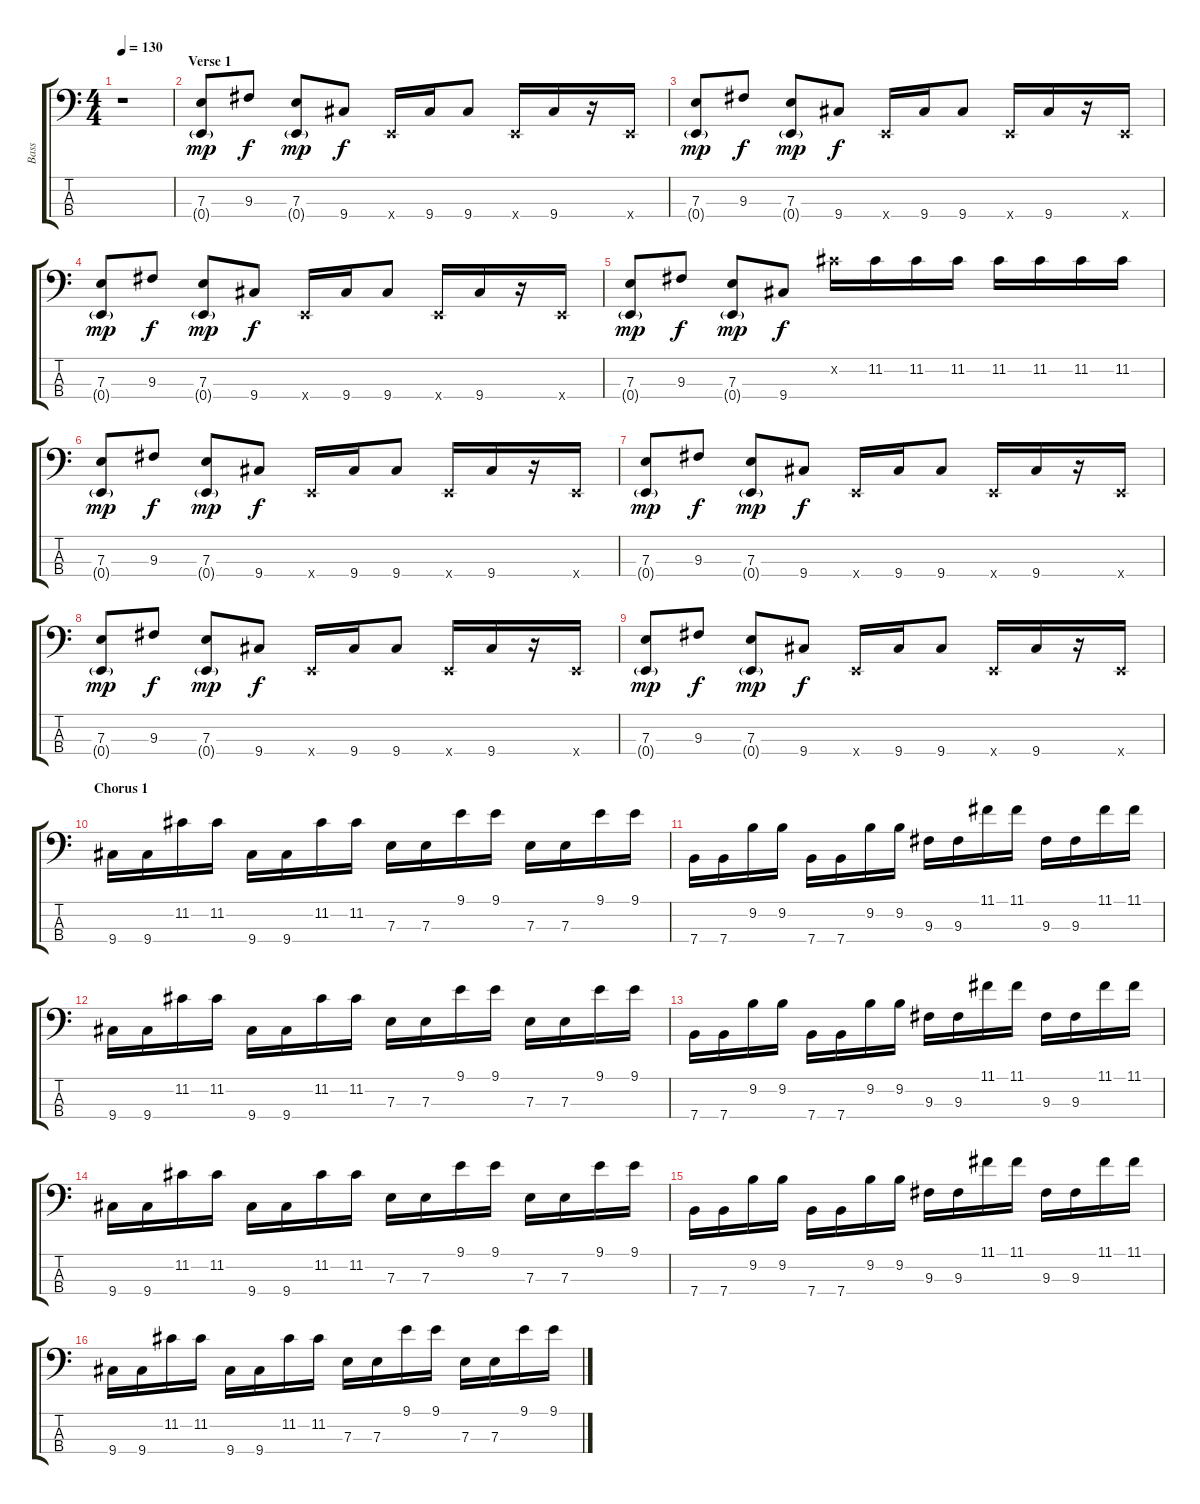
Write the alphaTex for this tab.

\track ("Bass" "Bass") {instrument electricbassfinger}
\staff {score tabs}
\tuning (G2 D2 A1 E1) {hide}
\ts (4 4)
\tempo 130
\clef f4
\ks c
r.1{dy mp instrument electricbassfinger} |
\section ("" "Verse 1")
(7.3 0.4{g}).8 9.3.8{dy f} (7.3 0.4{g}).8{dy mp} 9.4.8{dy f} 0.4{x}.16 9.4.16 9.4.8 0.4{x}.16 9.4.16 r.16 0.4{x}.16 |
(7.3 0.4{g}).8{dy mp} 9.3.8{dy f} (7.3 0.4{g}).8{dy mp} 9.4.8{dy f} 0.4{x}.16 9.4.16 9.4.8 0.4{x}.16 9.4.16 r.16 0.4{x}.16 |
(7.3 0.4{g}).8{dy mp} 9.3.8{dy f} (7.3 0.4{g}).8{dy mp} 9.4.8{dy f} 0.4{x}.16 9.4.16 9.4.8 0.4{x}.16 9.4.16 r.16 0.4{x}.16 |
(7.3 0.4{g}).8{dy mp} 9.3.8{dy f} (7.3 0.4{g}).8{dy mp} 9.4.8{dy f} 11.2{x}.16 11.2.16 11.2.16 11.2.16 11.2.16 11.2.16 11.2.16 11.2.16 |
(7.3 0.4{g}).8{dy mp} 9.3.8{dy f} (7.3 0.4{g}).8{dy mp} 9.4.8{dy f} 0.4{x}.16 9.4.16 9.4.8 0.4{x}.16 9.4.16 r.16 0.4{x}.16 |
(7.3 0.4{g}).8{dy mp} 9.3.8{dy f} (7.3 0.4{g}).8{dy mp} 9.4.8{dy f} 0.4{x}.16 9.4.16 9.4.8 0.4{x}.16 9.4.16 r.16 0.4{x}.16 |
(7.3 0.4{g}).8{dy mp} 9.3.8{dy f} (7.3 0.4{g}).8{dy mp} 9.4.8{dy f} 0.4{x}.16 9.4.16 9.4.8 0.4{x}.16 9.4.16 r.16 0.4{x}.16 |
(7.3 0.4{g}).8{dy mp} 9.3.8{dy f} (7.3 0.4{g}).8{dy mp} 9.4.8{dy f} 0.4{x}.16 9.4.16 9.4.8 0.4{x}.16 9.4.16 r.16 0.4{x}.16 |
\section ("" "Chorus 1")
9.4.16 9.4.16 11.2.16 11.2.16 9.4.16 9.4.16 11.2.16 11.2.16 7.3.16 7.3.16 9.1.16 9.1.16 7.3.16 7.3.16 9.1.16 9.1.16 |
7.4.16 7.4.16 9.2.16 9.2.16 7.4.16 7.4.16 9.2.16 9.2.16 9.3.16 9.3.16 11.1.16 11.1.16 9.3.16 9.3.16 11.1.16 11.1.16 |
9.4.16 9.4.16 11.2.16 11.2.16 9.4.16 9.4.16 11.2.16 11.2.16 7.3.16 7.3.16 9.1.16 9.1.16 7.3.16 7.3.16 9.1.16 9.1.16 |
7.4.16 7.4.16 9.2.16 9.2.16 7.4.16 7.4.16 9.2.16 9.2.16 9.3.16 9.3.16 11.1.16 11.1.16 9.3.16 9.3.16 11.1.16 11.1.16 |
9.4.16 9.4.16 11.2.16 11.2.16 9.4.16 9.4.16 11.2.16 11.2.16 7.3.16 7.3.16 9.1.16 9.1.16 7.3.16 7.3.16 9.1.16 9.1.16 |
7.4.16 7.4.16 9.2.16 9.2.16 7.4.16 7.4.16 9.2.16 9.2.16 9.3.16 9.3.16 11.1.16 11.1.16 9.3.16 9.3.16 11.1.16 11.1.16 |
9.4.16 9.4.16 11.2.16 11.2.16 9.4.16 9.4.16 11.2.16 11.2.16 7.3.16 7.3.16 9.1.16 9.1.16 7.3.16 7.3.16 9.1.16 9.1.16
